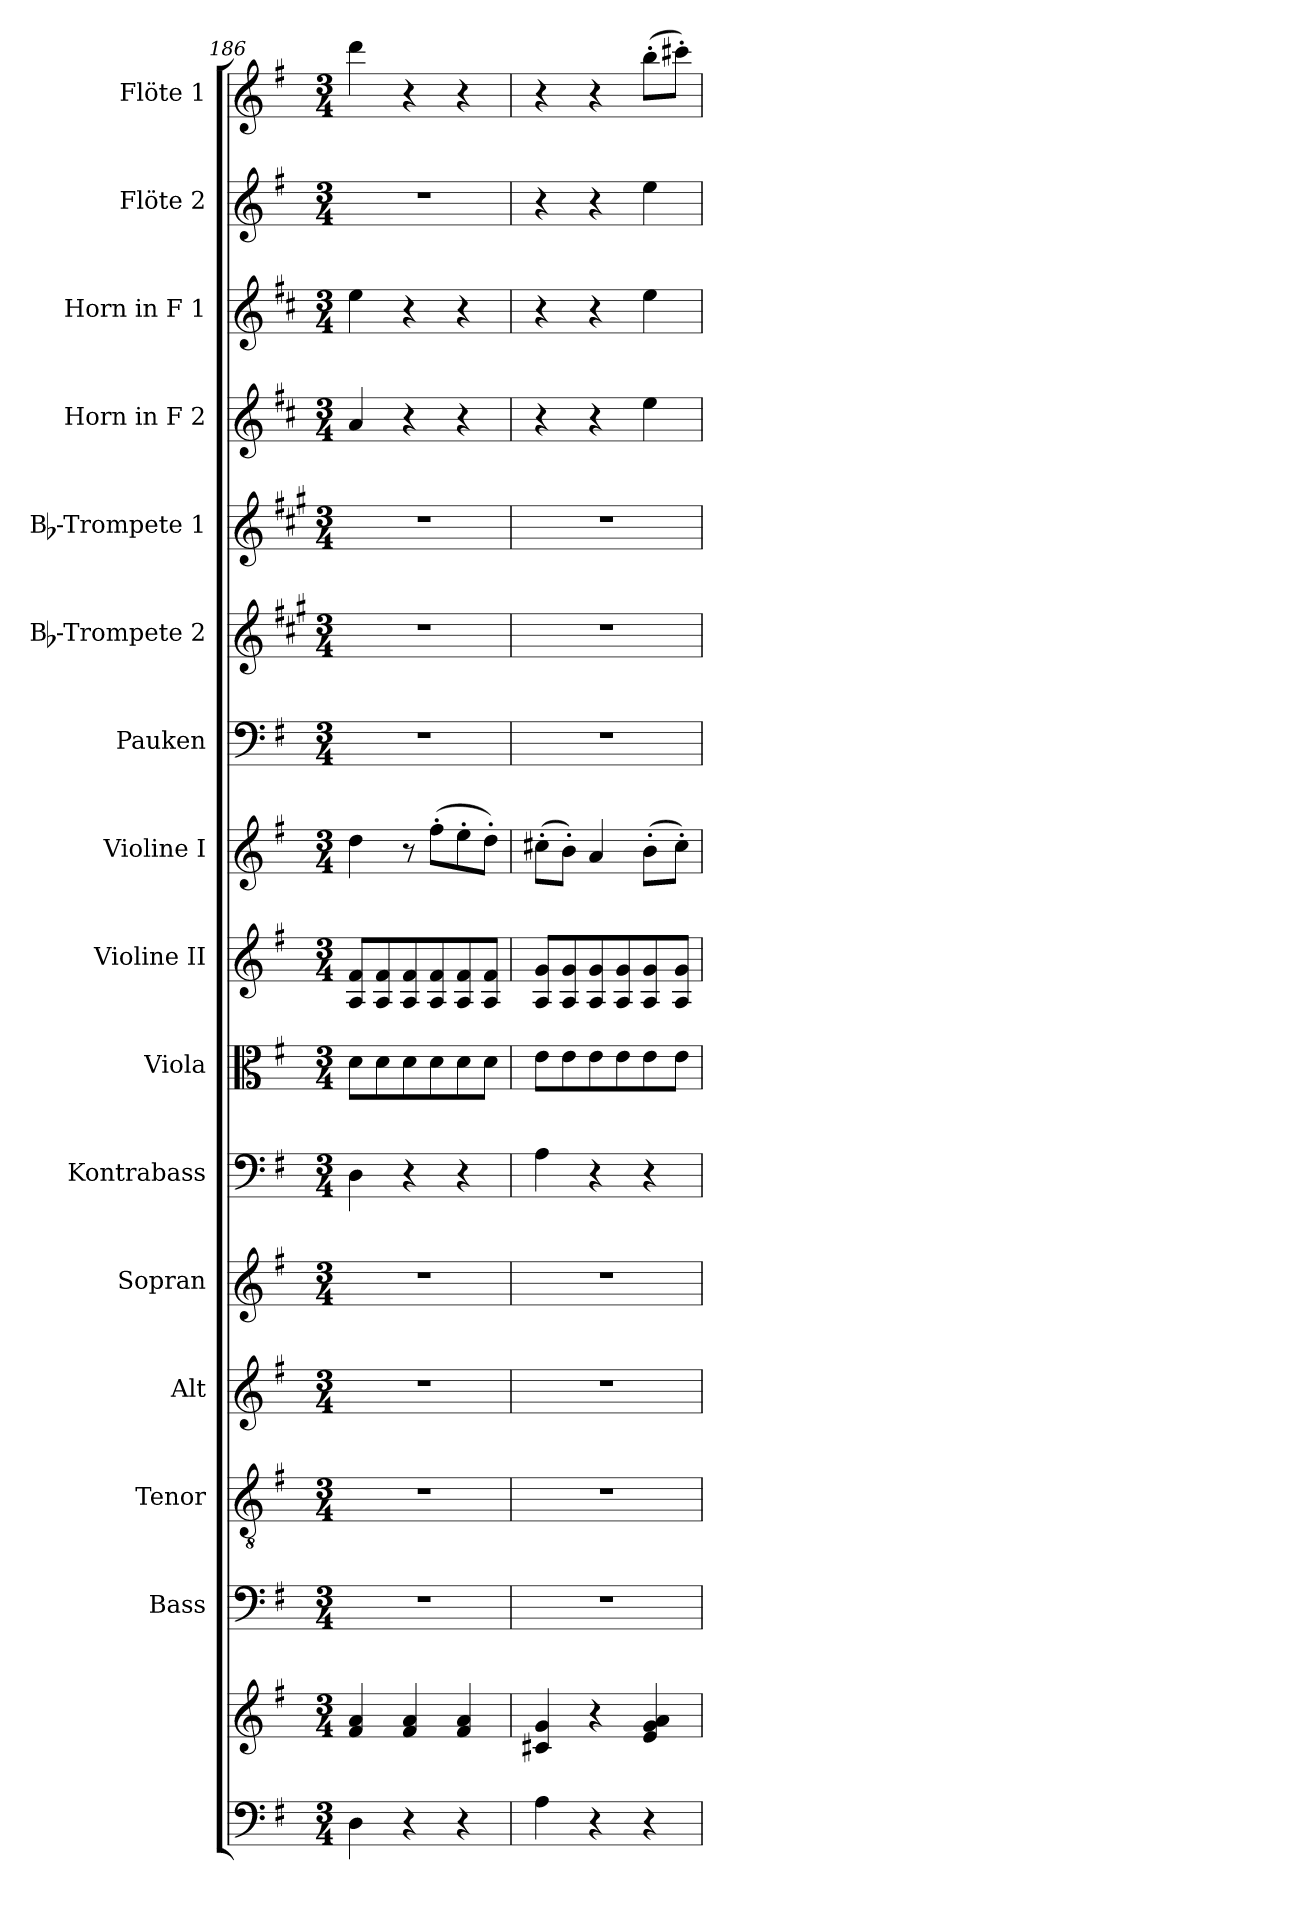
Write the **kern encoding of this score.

**kern	**kern	**kern	**kern	**kern	**kern	**kern	**kern	**kern	**kern	**kern	**kern	**kern	**kern	**kern	**kern	**kern
*part16	*part16	*part15	*part14	*part13	*part12	*part11	*part10	*part9	*part8	*part7	*part6	*part5	*part4	*part3	*part2	*part1
*staff17	*staff16	*staff15	*staff14	*staff13	*staff12	*staff11	*staff10	*staff9	*staff8	*staff7	*staff6	*staff5	*staff4	*staff3	*staff2	*staff1
*	*	*I"Bass	*I"Tenor	*I"Alt	*I"Sopran	*I"Kontrabass	*I"Viola	*I"Violine II	*I"Violine I	*I"Pauken	*I"Bb-Trompete 2	*I"Bb-Trompete 1	*I"Horn in F 2	*I"Horn in F 1	*I"Flöte 2	*I"Flöte 1
*	*	*I'B.	*I'T.	*I'A.	*I'S.	*I'Kb.	*I'Vla.	*I'Vl. II	*I'Vl. I	*I'Pk.	*I'Bb Trp. 2	*I'Bb Trp. 1	*	*	*I'Fl. 2	*I'Fl. 1
*clefF4	*clefG2	*clefF4	*clefGv2	*clefG2	*clefG2	*clefF4	*clefC3	*clefG2	*clefG2	*clefF4	*clefG2	*clefG2	*clefG2	*clefG2	*clefG2	*clefG2
*	*	*	*	*	*	*ITrd7c12	*	*	*	*	*ITrd1c2	*ITrd1c2	*ITrd4c7	*ITrd4c7	*	*
*k[f#]	*k[f#]	*k[f#]	*k[f#]	*k[f#]	*k[f#]	*k[f#]	*k[f#]	*k[f#]	*k[f#]	*k[f#]	*k[f#]	*k[f#]	*k[f#]	*k[f#]	*k[f#]	*k[f#]
*G:	*G:	*G:	*G:	*G:	*G:	*G:	*G:	*G:	*G:	*G:	*G:	*G:	*G:	*G:	*G:	*G:
*M3/4	*M3/4	*M3/4	*M3/4	*M3/4	*M3/4	*M3/4	*M3/4	*M3/4	*M3/4	*M3/4	*M3/4	*M3/4	*M3/4	*M3/4	*M3/4	*M3/4
=186	=186	=186	=186	=186	=186	=186	=186	=186	=186	=186	=186	=186	=186	=186	=186	=186
4D\	4f#/ 4a/	2.r	2.r	2.r	2.r	4DD\	8d\L	8A/ 8f#/L	4dd\	2.r	2.r	2.r	4d/	4a\	2.r	4ddd\
.	.	.	.	.	.	.	8d\	8A/ 8f#/	.	.	.	.	.	.	.	.
4r	4f#/ 4a/	.	.	.	.	4r	8d\	8A/ 8f#/	8r	.	.	.	4r	4r	.	4r
.	.	.	.	.	.	.	8d\	8A/ 8f#/	(>8ff#'>\L	.	.	.	.	.	.	.
4r	4f#/ 4a/	.	.	.	.	4r	8d\	8A/ 8f#/	8ee'>\	.	.	.	4r	4r	.	4r
.	.	.	.	.	.	.	8d\J	8A/ 8f#/J	8dd'>\J)	.	.	.	.	.	.	.
=187	=187	=187	=187	=187	=187	=187	=187	=187	=187	=187	=187	=187	=187	=187	=187	=187
4A\	4c#X/ 4g/	2.r	2.r	2.r	2.r	4AA\	8e\L	8A/ 8g/L	(>8cc#X'>\L	2.r	2.r	2.r	4r	4r	4r	4r
.	.	.	.	.	.	.	8e\	8A/ 8g/	8b'>\J)	.	.	.	.	.	.	.
4r	4r	.	.	.	.	4r	8e\	8A/ 8g/	4a/	.	.	.	4r	4r	4r	4r
.	.	.	.	.	.	.	8e\	8A/ 8g/	.	.	.	.	.	.	.	.
4r	4e/ 4g/ 4a/	.	.	.	.	4r	8e\	8A/ 8g/	(>8b'>\L	.	.	.	4a\	4a\	4ee\	(>8bb'>\L
.	.	.	.	.	.	.	8e\J	8A/ 8g/J	8cc#'>\J)	.	.	.	.	.	.	8ccc#X'>\J)
=	=	=	=	=	=	=	=	=	=	=	=	=	=	=	=	=
*-	*-	*-	*-	*-	*-	*-	*-	*-	*-	*-	*-	*-	*-	*-	*-	*-
